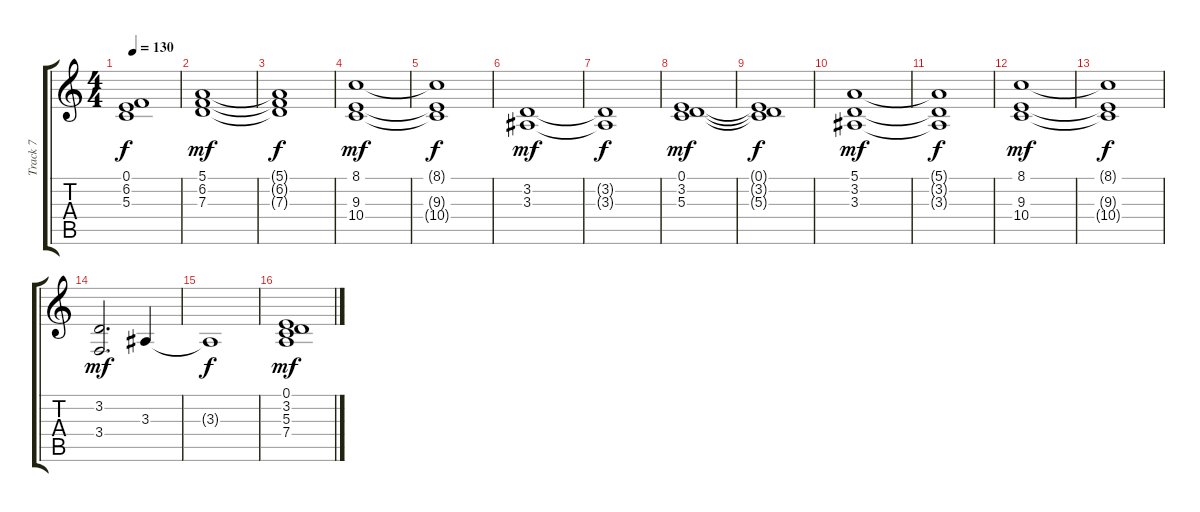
\track ("Track 7" "Track 7") {instrument fx8scifi}
\staff {score tabs}
\tuning (E4 B3 G3 D3 A2 E2) {hide}
\ts (4 4)
\tempo 130
\clef g2
\ks c
(0.1{t} 6.2{t} 5.3{t}).1{dy f} |
(5.1 6.2 7.3).1{dy mf} |
(5.1{t} 6.2{t} 7.3{t}).1{dy f} |
(8.1 9.3 10.4).1{dy mf} |
(8.1{t} 9.3{t} 10.4{t}).1{dy f} |
(3.2 3.3).1{dy mf} |
(3.2{t} 3.3{t}).1{dy f} |
(0.1 3.2 5.3).1{dy mf} |
(0.1{t} 3.2{t} 5.3{t}).1{dy f} |
(5.1 3.2 3.3).1{dy mf} |
(5.1{t} 3.2{t} 3.3{t}).1{dy f} |
(8.1 9.3 10.4).1{dy mf} |
(8.1{t} 9.3{t} 10.4{t}).1{dy f} |
(3.2 3.4).2{d dy mf} 3.3.4 |
3.3{t}.1{dy f} |
(0.1 3.2 5.3 7.4).1{dy mf}
